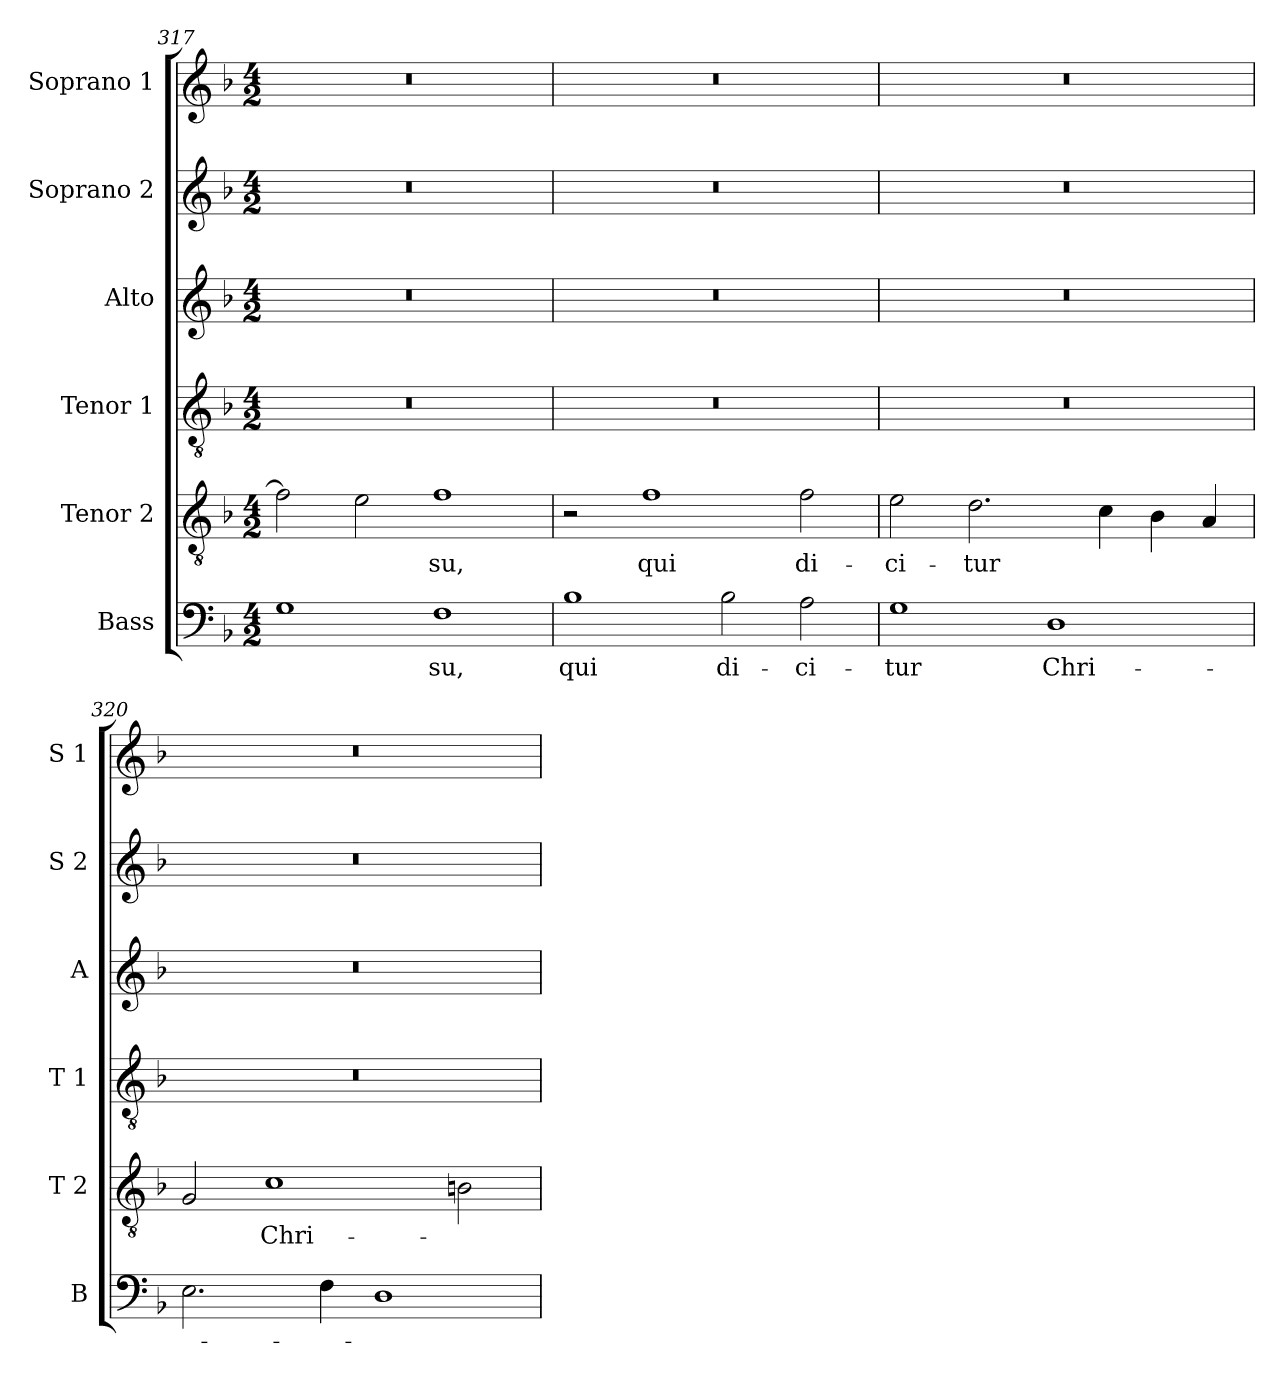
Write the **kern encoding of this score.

**kern	**text	**kern	**text	**kern	**kern	**kern	**kern
*part6	*part6	*part5	*part5	*part4	*part3	*part2	*part1
*staff6	*staff6	*staff5	*staff5	*staff4	*staff3	*staff2	*staff1
*I"Bass	*	*I"Tenor 2	*	*I"Tenor 1	*I"Alto	*I"Soprano 2	*I"Soprano 1
*I'B	*	*I'T 2	*	*I'T 1	*I'A	*I'S 2	*I'S 1
*clefF4	*	*clefGv2	*	*clefGv2	*clefG2	*clefG2	*clefG2
*k[b-]	*	*k[b-]	*	*k[b-]	*k[b-]	*k[b-]	*k[b-]
*F:	*	*F:	*	*F:	*F:	*F:	*F:
*M4/2	*	*M4/2	*	*M4/2	*M4/2	*M4/2	*M4/2
=317	=317	=317	=317	=317	=317	=317	=317
1G	.	2f\]	.	0r	0r	0r	0r
.	.	2e\	.	.	.	.	.
!	!LO:LY:b	!	!	!	!	!	!
!	!	!	!LO:LY:b	!	!	!	!
1F	-su,	1f	-su,	.	.	.	.
=318	=318	=318	=318	=318	=318	=318	=318
!	!LO:LY:b	!	!	!	!	!	!
1B-	qui	2r	.	0r	0r	0r	0r
!	!	!	!LO:LY:b	!	!	!	!
.	.	1f	qui	.	.	.	.
!	!LO:LY:b	!	!	!	!	!	!
2B-\	di-	.	.	.	.	.	.
!	!LO:LY:b	!	!	!	!	!	!
!	!	!	!LO:LY:b	!	!	!	!
2A\	-ci-	2f\	di-	.	.	.	.
=319	=319	=319	=319	=319	=319	=319	=319
!	!LO:LY:b	!	!	!	!	!	!
!	!	!	!LO:LY:b	!	!	!	!
1G	-tur	2e\	-ci-	0r	0r	0r	0r
!	!	!	!LO:LY:b	!	!	!	!
.	.	2.d\	-tur	.	.	.	.
!	!LO:LY:b	!	!	!	!	!	!
1D	Chri-	.	.	.	.	.	.
.	.	4c\	.	.	.	.	.
.	.	4B-\	.	.	.	.	.
.	.	4A/	.	.	.	.	.
!!LO:PB:g=z
=320	=320	=320	=320	=320	=320	=320	=320
2.E\	.	2G/	.	0r	0r	0r	0r
!	!	!	!LO:LY:b	!	!	!	!
.	.	1c	Chri-	.	.	.	.
4F\	.	.	.	.	.	.	.
1D	.	.	.	.	.	.	.
.	.	2Bn\	.	.	.	.	.
=	=	=	=	=	=	=	=
*-	*-	*-	*-	*-	*-	*-	*-
